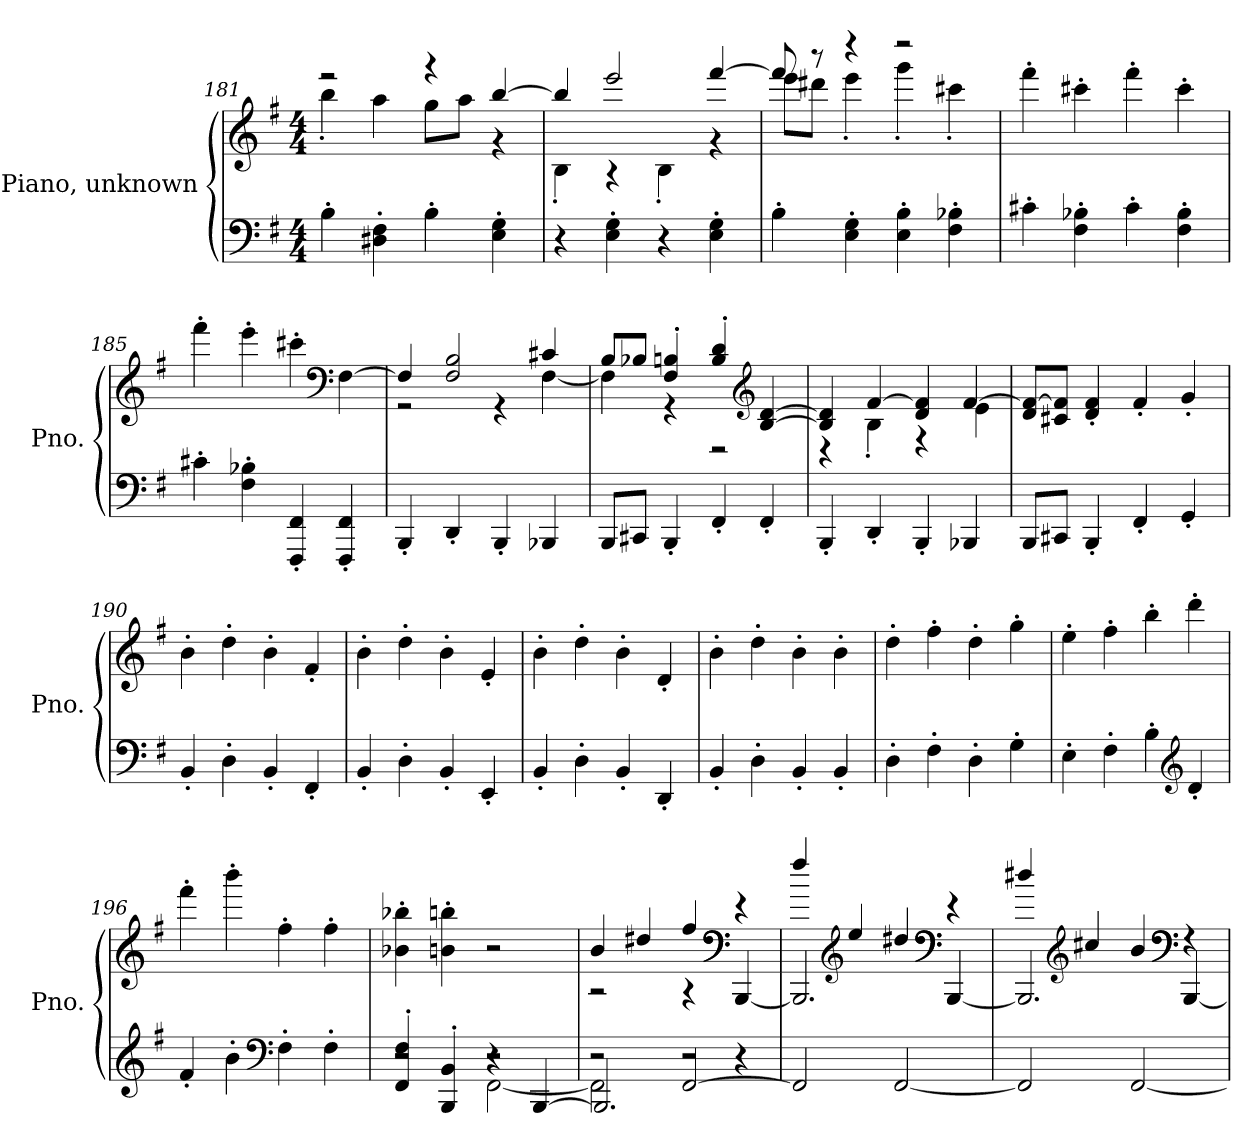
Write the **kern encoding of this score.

**kern	**kern
*part1	*part1
*staff2	*staff1
*I"Piano, unknown	*
*I'Pno.	*
*clefF4	*clefG2
*k[f#]	*k[f#]
*M4/4	*M4/4
=181	=181
*	*^
4B'\	2r	4bb'\
4D#X\' 4F#\'	.	4aa\
4B'\	4r	8gg\L
.	.	8aa\J
4E\' 4G\'	[4bb/	4r
=182	=182	=182
4r	4bb/]	4B'\
4E\' 4G\'	2eee/	4r
4r	.	4B'\
4E\' 4G\'	[4fff#/	4r
=183	=183	=183
4B'\	8fff#/]	8eee\L
.	8r	8ddd#X\J
4E\' 4G\'	4r	4eee'\
4E\' 4B\'	2r	4ggg'\
4F#\' 4B-X\'	.	4ccc#X'\
*	*v	*v
!!LO:LB:g=z
=184	=184
4c#X'\	4fff#'\
4F#\' 4B-X\'	4ccc#X'\
4c#'\	4fff#'\
4F#\' 4B-\'	4ccc#'\
=185	=185
4c#X'\	4fff#'\
4F#\' 4B-X\'	4eee'\
4FFF#/' 4FF#/'	4ccc#X'\
*	*clefF4
4FFF#/' 4FF#/'	[4F#\
=186	=186
*	*^
4BBB'/	4F#/]	2r
4DD'/	2F#/ 2B/	.
4BBB'/	.	4r
4BBB-X/	4c#X/	[4F#\
=187	=187	=187
8BBB/L	8B/L	4F#\]
8CC#X/J	8B-X/J	.
4BBB'/	4F#/' 4Bn/'	4r
4FF#'/	4B/' 4d/'	2r
*	*clefG2	*
4FF#'/	[4B/ [4d/	.
=188	=188	=188
4BBB'/	4B/] 4d/]	4r
4DD'/	[4f#/	4B'\
4BBB'/	4d/ 4f#/]	4r
4BBB-X/	[4f#/	4e\
*	*v	*v
!!LO:LB:g=z
=189	=189
8BBB/L	8d/ 8f#/_L
8CC#X/J	8c#X/ 8f#/]J
4BBB'/	4d/' 4f#/'
4FF#'/	4f#'/
4GG'/	4g'/
=190	=190
4BB'/	4b'\
4D'\	4dd'\
4BB'/	4b'\
4FF#'/	4f#'/
=191	=191
4BB'/	4b'\
4D'\	4dd'\
4BB'/	4b'\
4EE'/	4e'/
=192	=192
4BB'/	4b'\
4D'\	4dd'\
4BB'/	4b'\
4DD'/	4d'/
=193	=193
4BB'/	4b'\
4D'\	4dd'\
4BB'/	4b'\
4BB'/	4b'\
=194	=194
4D'\	4dd'\
4F#'\	4ff#'\
4D'\	4dd'\
4G'\	4gg'\
=195	=195
4E'\	4ee'\
4F#'\	4ff#'\
4B'\	4bb'\
*clefG2	*
4d'/	4ddd'\
!!LO:LB:g=z
=196	=196
4f#'/	4fff#'\
4b'\	4bbb'\
*clefF4	*
4F#'\	4ff#'\
4F#'\	4ff#'\
=197	=197
*^	*
*	*^	*
4FF#/' 4F#/'	2r	2r	4b-X\' 4bb-X\'
4BBB/' 4BB/'	.	.	4bn\' 4bbn\'
2r	[2FF#\	4r	2r
.	.	[4BBB/	.
=198	=198	=198	=198
*	*	*	*^
2r	2FF#\]	2.BBB/]	4b/	2r
.	.	.	4dd#X/	.
[2FF#/	2r	.	4ff#/	4r
*	*	*	*clefF4	*
.	.	4r	4r	[4BBB/
*v	*v	*v	*	*
=199	=199	=199
2FF#/]	4ff#/	2.BBB/]
*	*clefG2	*
.	4ee/	.
[2FF#/	4dd#X/	.
*	*clefF4	*
.	4r	[4BBB/
=200	=200	=200
2FF#/]	4dd#X/	2.BBB/]
*	*clefG2	*
.	4cc#X/	.
[2FF#/	4b/	.
*	*clefF4	*
.	4r	[4BBB/
*	*v	*v
=	=
*-	*-
